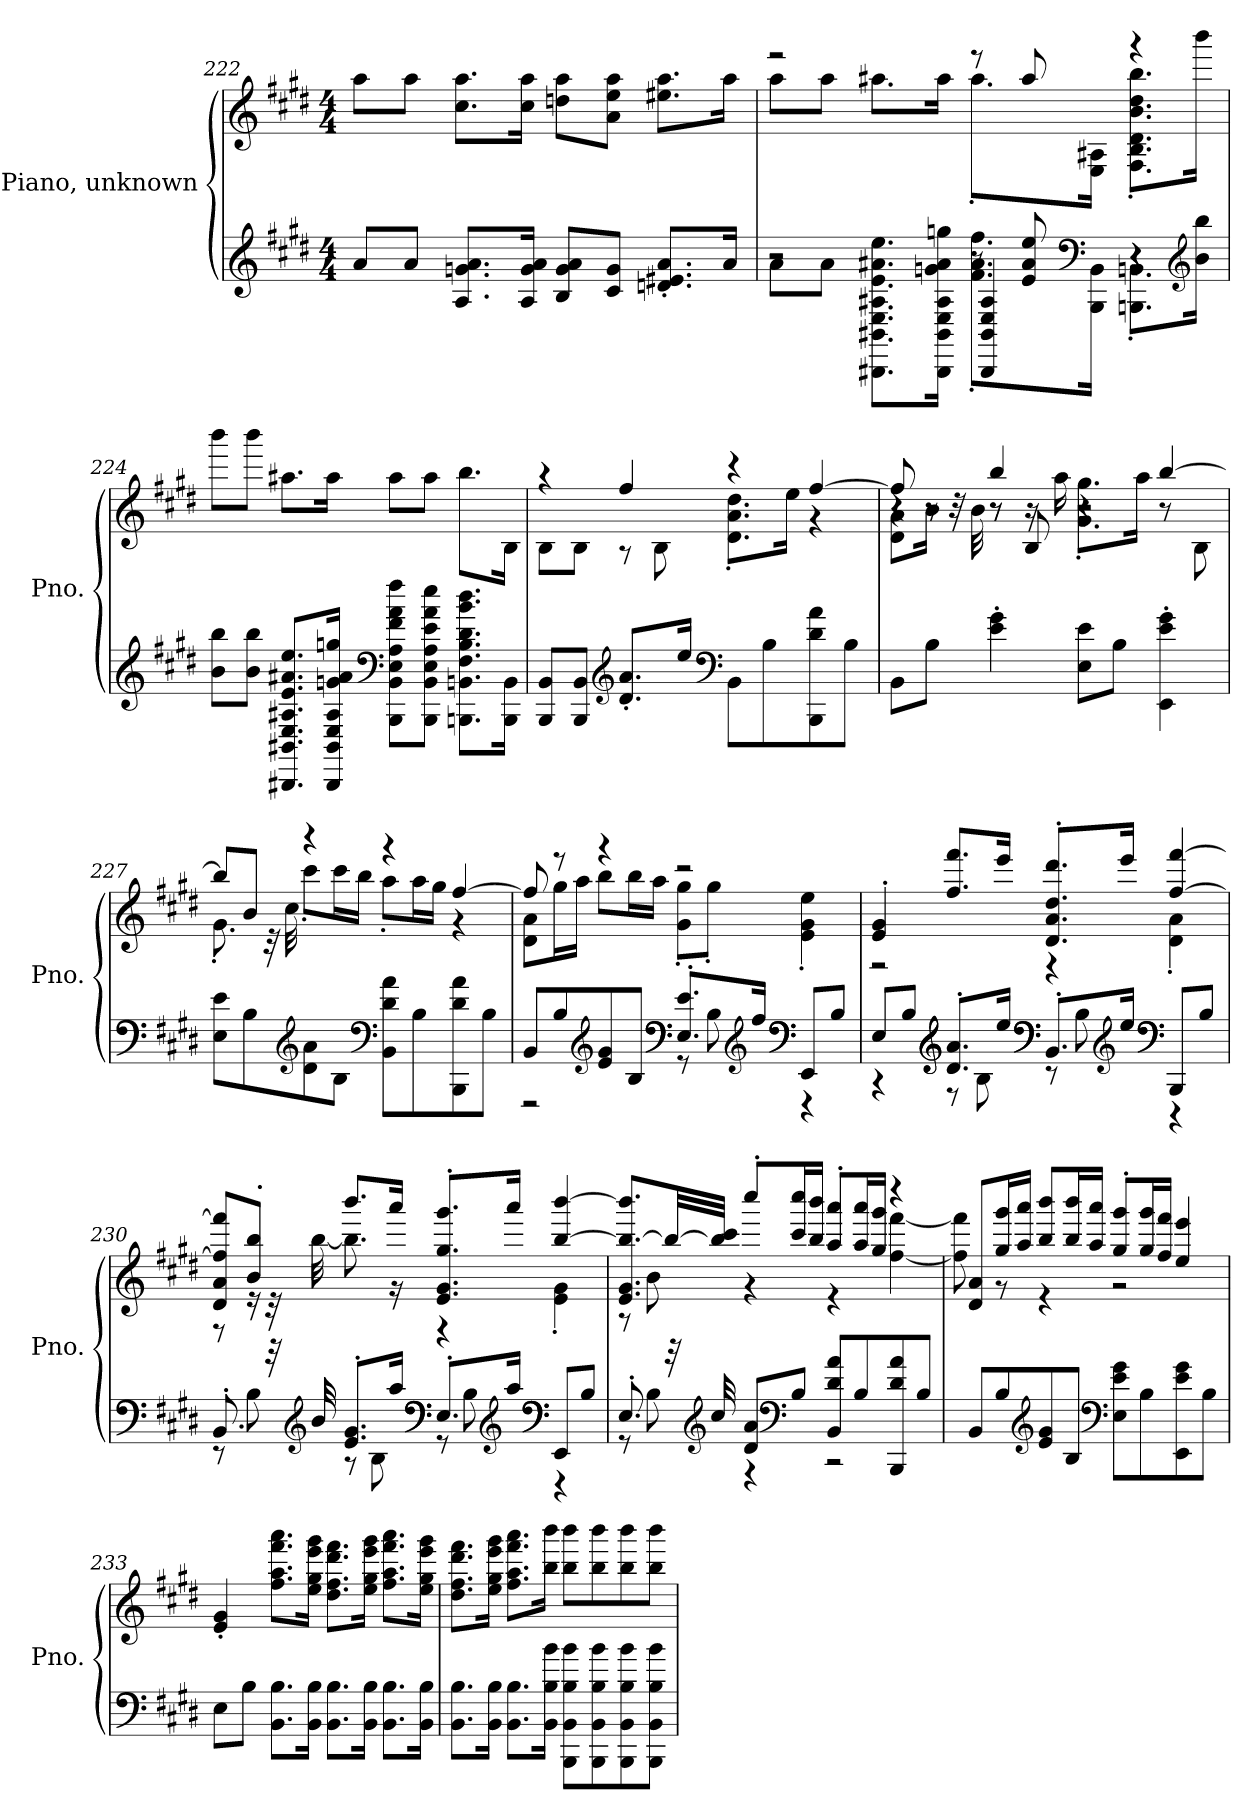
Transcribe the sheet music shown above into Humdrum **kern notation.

**kern	**kern
*part1	*part1
*staff2	*staff1
*I"Piano, unknown	*
*I'Pno.	*
*clefG2	*clefG2
*k[f#c#g#d#]	*k[f#c#g#d#]
*M4/4	*M4/4
=222	=222
8a/L	8aa\L
8a/J	8aa\J
8.A/ 8.gn/ 8.a/L	8.cc#\ 8.aa\L
16A/ 16g/ 16a/Jk	16cc#\ 16aa\Jk
8B/ 8g/ 8a/L	8ddn\ 8aa\L
8c#/ 8g/J	8a\ 8ee\ 8aa\J
8.dn/' 8.e#X/' 8.a/'L	8.ee#X\ 8.aa\L
16a/Jk	16aa\Jk
!!LO:LB:g=z
=223	=223
*^	*^
*	*^	*	*
2r	8a\L	2r	2r	8aa\L
.	8a\J	.	.	8aa\J
.	8.BBB#X\ 8.BB#X\ 8.E\ 8.A#X\ 8.e\ 8.a#X\ 8.ee\L	.	.	8.aa#X\L
.	16BBB#\ 16BB#\ 16E\ 16A#\ 16gn\ 16a#\ 16ggn\Jk	.	.	16aa#\Jk
8r	8.f#\' 8.a#\' 8.ff#\'L	4BBB#/ 4BB#/ 4E/ 4A#/	8r	8.aa#'\L
8e/ 8a#/ 8ee/	.	.	8aa#/	.
*clefF4	*	*	*	*
.	16BBB#\ 16BB#\Jk	.	.	16E\ 16A#X\Jk
4r	8.BBBn\' 8.BBn\'L	4r	4r	8.F#\' 8.B\' 8.d#\' 8.b\' 8.dd#\' 8.bb\'L
*clefG2	*	*	*	*
.	16b\ 16bb\Jk	.	.	16bbb\Jk
*v	*v	*v	*	*
*	*v	*v
=224	=224
8b\ 8bb\L	8bbb\L
8b\ 8bb\J	8bbb\J
8.BBB#X/ 8.BB#X/ 8.E/ 8.A#X/ 8.e/ 8.a#X/ 8.ee/L	8.aa#X\L
16BBB#/ 16BB#/ 16E/ 16A#/ 16gn/ 16a#/ 16ggn/Jk	16aa#\Jk
*clefF4	*
8BBB#\ 8BB#\ 8E\ 8A#\ 8f#\ 8a#\ 8ff#\L	8aa#\L
8BBB#\ 8BB#\ 8E\ 8A#\ 8e\ 8a#\ 8ee\J	8aa#\J
8.BBBn\ 8.BBn\ 8.F#\ 8.B\ 8.d#\ 8.b\ 8.dd#\L	8.bb\L
16BBB\ 16BB\Jk	16B\Jk
!!LO:PB:g=z
=225	=225
*	*^
8BBB/ 8BB/L	4r	8B\L
8BBB/ 8BB/J	.	8B\J
*clefG2	*	*
8.d#/' 8.a/'L	4ff#/	8r
.	.	8B\
16ee/Jk	.	.
*clefF4	*	*
8BB\L	4r	8.d#\' 8.a\' 8.dd#\'L
8B\	.	.
.	.	16ee\Jk
8BBB\ 8d#\ 8a\	[4ff#/	4r
8B\J	.	.
=226	=226	=226
*	*	*^
8BB\L	8ff#/]	8d#\ 8a\L	4r
8B\J	8r	16b\Jk	.
.	.	32r	.
.	.	32b\	.
4e\' 4g#\'	4bb/	8r	8r
.	.	16r	8B/
.	.	16aa\	.
8E\ 8e\L	4r	8.g#\' 8.gg#\'L	2r
8B\J	.	.	.
.	.	16aa\Jk	.
4EE\' 4e\' 4g#\'	[4bb/	8r	.
.	.	8B\	.
*	*	*v	*v
=227	=227	=227
8E\ 8e\L	8bb/L]	8.g#'\
8B\	8b/J	.
.	.	32r
.	.	32cc#\
*clefG2	*	*
8d#\ 8a\	4r	8ccc#'\L
8B\J	.	16ccc#\L
.	.	16bb\JJ
*clefF4	*	*
8BB\ 8d#\ 8a\L	4r	8aa'\L
8B\	.	16aa\L
.	.	16gg#\JJ
8BBB\ 8d#\ 8a\	[4ff#/	4r
8B\J	.	.
!!LO:LB:g=z	!!
=228	=228	=228
*^	*	*
8BB/L	2r	8ff#/]	8d#\ 8a\L
8B/	.	8r	16gg#\L
.	.	.	16aa\JJ
*clefG2	*	*	*
8e/ 8g#/	.	4r	8bb\L
8B/J	.	.	16bb\L
.	.	.	16aa\JJ
*clefF4	*	*	*
8.E/' 8.e/'L	8r	2r	8g#\' 8gg#\'L
.	8B\	.	8gg#'\J
*clefG2	*	*	*
16ff#/Jk	.	.	.
*clefF4	*	*	*
8EE/L	4r	.	4e\' 4g#\' 4ee\'
8B/J	.	.	.
=229	=229	=229	=229
8E/L	4r	4e/' 4g#/'	2r
8B/J	.	.	.
*clefG2	*	*	*
8.d#/' 8.a/'L	8r	8.ff#/ 8.fff#/L	.
.	8B\	.	.
16ee/Jk	.	16eee/Jk	.
*clefF4	*	*	*
8.BB'/L	8r	8.d#/' 8.a/' 8.dd#/' 8.ddd#/'L	4r
.	8B\	.	.
*clefG2	*	*	*
16ee/Jk	.	16eee/Jk	.
*clefF4	*	*	*
8BBB/L	4r	[4ff#/ [4fff#/	4d#\' 4a\'
8B/J	.	.	.
!!LO:LB:g=z	!!
=230	=230	=230	=230
8.BB'/	8r	8d#/ 8a/ 8ff#/] 8fff#/]L	8r
.	8B\	8b/' 8bb/'J	16r
32r	.	.	32r
*clefG2	*	*	*
32b/	.	.	[32bb\
8.e/' 8.g#/'L	8r	8.bbb/L	8.bb\]
.	8B\	.	.
16aa/Jk	.	16aaa/Jk	16r
*clefF4	*	*	*
8.E'/L	8r	8.e/' 8.g#/' 8.gg#/' 8.ggg#/'L	4r
.	8B\	.	.
*clefG2	*	*	*
16aa/Jk	.	16aaa/Jk	.
*clefF4	*	*	*
8EE/L	4r	[4bb/ [4bbb/	4e\' 4g#\'
8B/J	.	.	.
=231	=231	=231	=231
8.E'/	8r	8.e/ 8.g#/ 8.bb/_ 8.bbb/]L	8r
.	8B\	.	8b\
32r	.	32bb/LL_	.
*clefG2	*	*	*
32cc#/	.	32bb/] 32ccc#/JJJ	.
8d#/ 8a/L	4r	8cccc#'/L	4r
*clefF4	*	*	*
8B/J	.	16ccc#/ 16cccc#/L	.
.	.	16bb/ 16bbb/JJ	.
8BB/ 8d#/ 8a/L	2r	8aa/' 8aaa/'L	4r
8B/	.	16aa/ 16aaa/L	.
.	.	16gg#/ 16ggg#/JJ	.
8BBB/ 8d#/ 8a/	.	4r	[4ff#\ [4fff#\
8B/J	.	.	.
*v	*v	*	*
!!LO:LB:g=z	!!
=232	=232	=232
8BB/L	8d#/ 8a/L	8ff#\] 8fff#\]
8B/	16gg#/ 16ggg#/L	8r
.	16aa/ 16aaa/JJ	.
*clefG2	*	*
8e/ 8g#/	8bb/ 8bbb/L	4r
8B/J	16bb/ 16bbb/L	.
.	16aa/ 16aaa/JJ	.
*clefF4	*	*
8E\ 8e\ 8g#\L	8gg#/' 8ggg#/'L	2r
8B\	16gg#/ 16ggg#/L	.
.	16ff#/ 16fff#/JJ	.
8EE\ 8e\ 8g#\	4ee/ 4eee/	.
8B\J	.	.
*	*v	*v
=233	=233
8E\L	4e/' 4g#/'
8B\J	.
8.BB\ 8.B\L	8.ff#\ 8.aa\ 8.fff#\ 8.aaa\L
16BB\ 16B\Jk	16ee\ 16gg#\ 16eee\ 16ggg#\Jk
8.BB\ 8.B\L	8.dd#\ 8.ff#\ 8.ddd#\ 8.fff#\L
16BB\ 16B\Jk	16ee\ 16gg#\ 16eee\ 16ggg#\Jk
8.BB\ 8.B\L	8.ff#\ 8.aa\ 8.fff#\ 8.aaa\L
16BB\ 16B\Jk	16ee\ 16gg#\ 16eee\ 16ggg#\Jk
=234	=234
8.BB\ 8.B\L	8.dd#\ 8.ff#\ 8.ddd#\ 8.fff#\L
16BB\ 16B\Jk	16ee\ 16gg#\ 16eee\ 16ggg#\Jk
8.BB\ 8.B\L	8.ff#\ 8.aa\ 8.fff#\ 8.aaa\L
16BB\ 16B\ 16b\Jk	16bb\ 16bbb\Jk
8BBB\ 8BB\ 8B\ 8b\L	8bb\ 8bbb\L
8BBB\ 8BB\ 8B\ 8b\	8bb\ 8bbb\
8BBB\ 8BB\ 8B\ 8b\	8bb\ 8bbb\
8BBB\ 8BB\ 8B\ 8b\J	8bb\ 8bbb\J
=	=
*-	*-
